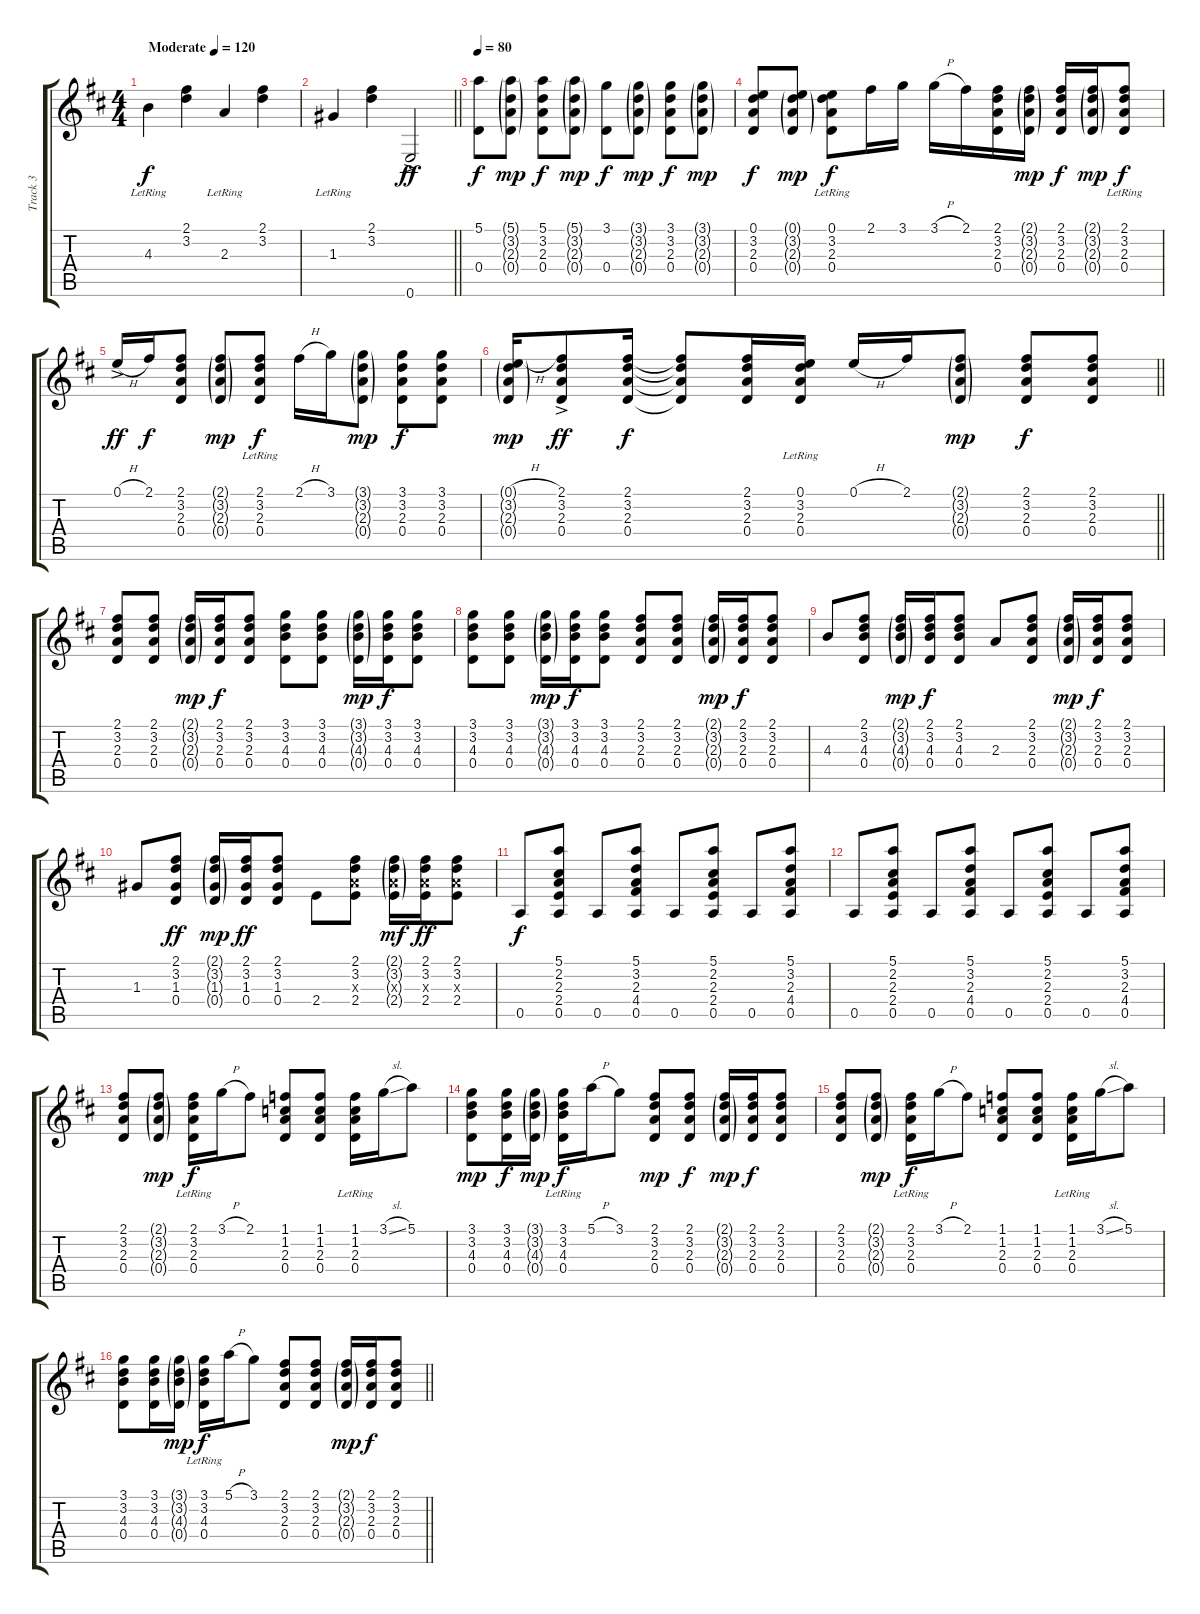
\track ("Track 3" "Track 3") {instrument acousticguitarsteel}
\staff {score tabs}
\tuning (E4 B3 G3 D3 A2 E2) {hide}
\ts (4 4)
\tempo (120 "Moderate")
\tempo 60
\tempo (120 "Moderate")
\clef g2
\ks d
4.3{lr}.4{dy f instrument acousticguitarsteel} (2.1 3.2).4 2.3{lr}.4 (2.1 3.2).4 |
\barLineRight lightlight
1.3{lr}.4 (2.1 3.2).4 0.6{ac}.2{dy ff} |
\tempo 80
(5.1 0.4).8{dy f} (5.1{g} 3.2{g} 2.3{g} 0.4{g}).8{dy mp} (5.1 3.2 2.3 0.4).8{dy f} (5.1{g} 3.2{g} 2.3{g} 0.4{g}).8{dy mp} (3.1 0.4).8{dy f} (3.1{g} 3.2{g} 2.3{g} 0.4{g}).8{dy mp} (3.1 3.2 2.3 0.4).8{dy f} (3.1{g} 3.2{g} 2.3{g} 0.4{g}).8{dy mp} |
(0.1 3.2 2.3 0.4).8{dy f} (0.1{g} 3.2{g} 2.3{g} 0.4{g}).8{dy mp} (0.1 3.2{lr} 2.3{lr} 0.4{lr}).8{dy f} 2.1.16 3.1.16 3.1{h}.16 2.1.16 (2.1 3.2 2.3 0.4).16 (2.1{g} 3.2{g} 2.3{g} 0.4{g}).16{dy mp} (2.1 3.2 2.3 0.4).16{dy f} (2.1{g} 3.2{g} 2.3{g} 0.4{g}).16{dy mp} (2.1 3.2{lr} 2.3{lr} 0.4{lr}).8{dy f} |
0.1{h ac}.16{dy ff} 2.1.16{dy f} (2.1 3.2 2.3 0.4).8 (2.1{g} 3.2{g} 2.3{g} 0.4{g}).8{dy mp} (2.1 3.2{lr} 2.3{lr} 0.4{lr}).8{dy f} 2.1{h}.16 3.1.16 (3.1{g} 3.2{g} 2.3{g} 0.4{g}).8{dy mp} (3.1 3.2 2.3 0.4).8{dy f} (3.1 3.2 2.3 0.4).8 |
\barLineRight lightlight
(0.1{h g} 3.2{g} 2.3{g} 0.4{g}).16{dy mp} (2.1{ac} 3.2 2.3 0.4).8{dy ff} (2.1 3.2 2.3 0.4).16{dy f} (2.1{t} 3.2{t} 2.3{t} 0.4{t}).8 (2.1 3.2 2.3 0.4).16 (0.1 3.2 2.3{lr} 0.4{lr}).16 0.1{h}.16 2.1.16 (2.1{g} 3.2{g} 2.3{g} 0.4{g}).8{dy mp} (2.1 3.2 2.3 0.4).8{dy f} (2.1 3.2 2.3 0.4).8 |
(2.1 3.2 2.3 0.4).8 (2.1 3.2 2.3 0.4).8 (2.1{g} 3.2{g} 2.3{g} 0.4{g}).16{dy mp} (2.1 3.2 2.3 0.4).16{dy f} (2.1 3.2 2.3 0.4).8 (3.1 3.2 4.3 0.4).8 (3.1 3.2 4.3 0.4).8 (3.1{g} 3.2{g} 4.3{g} 0.4{g}).16{dy mp} (3.1 3.2 4.3 0.4).16{dy f} (3.1 3.2 4.3 0.4).8 |
(3.1 3.2 4.3 0.4).8 (3.1 3.2 4.3 0.4).8 (3.1{g} 3.2{g} 4.3{g} 0.4{g}).16{dy mp} (3.1 3.2 4.3 0.4).16{dy f} (3.1 3.2 4.3 0.4).8 (2.1 3.2 2.3 0.4).8 (2.1 3.2 2.3 0.4).8 (2.1{g} 3.2{g} 2.3{g} 0.4{g}).16{dy mp} (2.1 3.2 2.3 0.4).16{dy f} (2.1 3.2 2.3 0.4).8 |
4.3.8 (2.1 3.2 4.3 0.4).8 (2.1{g} 3.2{g} 4.3{g} 0.4{g}).16{dy mp} (2.1 3.2 4.3 0.4).16{dy f} (2.1 3.2 4.3 0.4).8 2.3.8 (2.1 3.2 2.3 0.4).8 (2.1{g} 3.2{g} 2.3{g} 0.4{g}).16{dy mp} (2.1 3.2 2.3 0.4).16{dy f} (2.1 3.2 2.3 0.4).8 |
1.3.8 (2.1 3.2 1.3 0.4).8{dy ff} (2.1{g} 3.2{g} 1.3{g} 0.4{g}).16{dy mp} (2.1 3.2 1.3 0.4).16{dy ff} (2.1 3.2 1.3 0.4).8 2.4.8 (2.1 3.2 2.3{x} 2.4).8 (2.1{g} 3.2{g} 2.3{g x} 2.4{g}).16{dy mf} (2.1 3.2 2.3{x} 2.4).16{dy ff} (2.1 3.2 2.3{x} 2.4).8 |
0.5.8{dy f} (5.1 2.2 2.3 2.4 0.5).8 0.5.8 (5.1 3.2 2.3 4.4 0.5).8 0.5.8 (5.1 2.2 2.3 2.4 0.5).8 0.5.8 (5.1 3.2 2.3 4.4 0.5).8 |
0.5.8 (5.1 2.2 2.3 2.4 0.5).8 0.5.8 (5.1 3.2 2.3 4.4 0.5).8 0.5.8 (5.1 2.2 2.3 2.4 0.5).8 0.5.8 (5.1 3.2 2.3 4.4 0.5).8 |
(2.1 3.2 2.3 0.4).8 (2.1{g} 3.2{g} 2.3{g} 0.4{g}).8{dy mp} (2.1 3.2{lr} 2.3{lr} 0.4{lr}).16{dy f} 3.1{h}.16 2.1.8 (1.1 1.2 2.3 0.4).8 (1.1 1.2 2.3 0.4).8 (1.1 1.2{lr} 2.3{lr} 0.4{lr}).16 3.1{sl}.16 5.1.8 |
(3.1 3.2 4.3 0.4).8{dy mp} (3.1 3.2 4.3 0.4).16{dy f} (3.1{g} 3.2{g} 4.3{g} 0.4{g}).16{dy mp} (3.1 3.2{lr} 4.3{lr} 0.4{lr}).16{dy f} 5.1{h}.16 3.1.8 (2.1 3.2 2.3 0.4).8{dy mp} (2.1 3.2 2.3 0.4).8{dy f} (2.1{g} 3.2{g} 2.3{g} 0.4{g}).16{dy mp} (2.1 3.2 2.3 0.4).16{dy f} (2.1 3.2 2.3 0.4).8 |
(2.1 3.2 2.3 0.4).8 (2.1{g} 3.2{g} 2.3{g} 0.4{g}).8{dy mp} (2.1 3.2{lr} 2.3{lr} 0.4{lr}).16{dy f} 3.1{h}.16 2.1.8 (1.1 1.2 2.3 0.4).8 (1.1 1.2 2.3 0.4).8 (1.1 1.2{lr} 2.3{lr} 0.4{lr}).16 3.1{sl}.16 5.1.8 |
\barLineRight lightlight
(3.1 3.2 4.3 0.4).8 (3.1 3.2 4.3 0.4).16 (3.1{g} 3.2{g} 4.3{g} 0.4{g}).16{dy mp} (3.1 3.2{lr} 4.3{lr} 0.4{lr}).16{dy f} 5.1{h}.16 3.1.8 (2.1 3.2 2.3 0.4).8 (2.1 3.2 2.3 0.4).8 (2.1{g} 3.2{g} 2.3{g} 0.4{g}).16{dy mp} (2.1 3.2 2.3 0.4).16{dy f} (2.1 3.2 2.3 0.4).8
